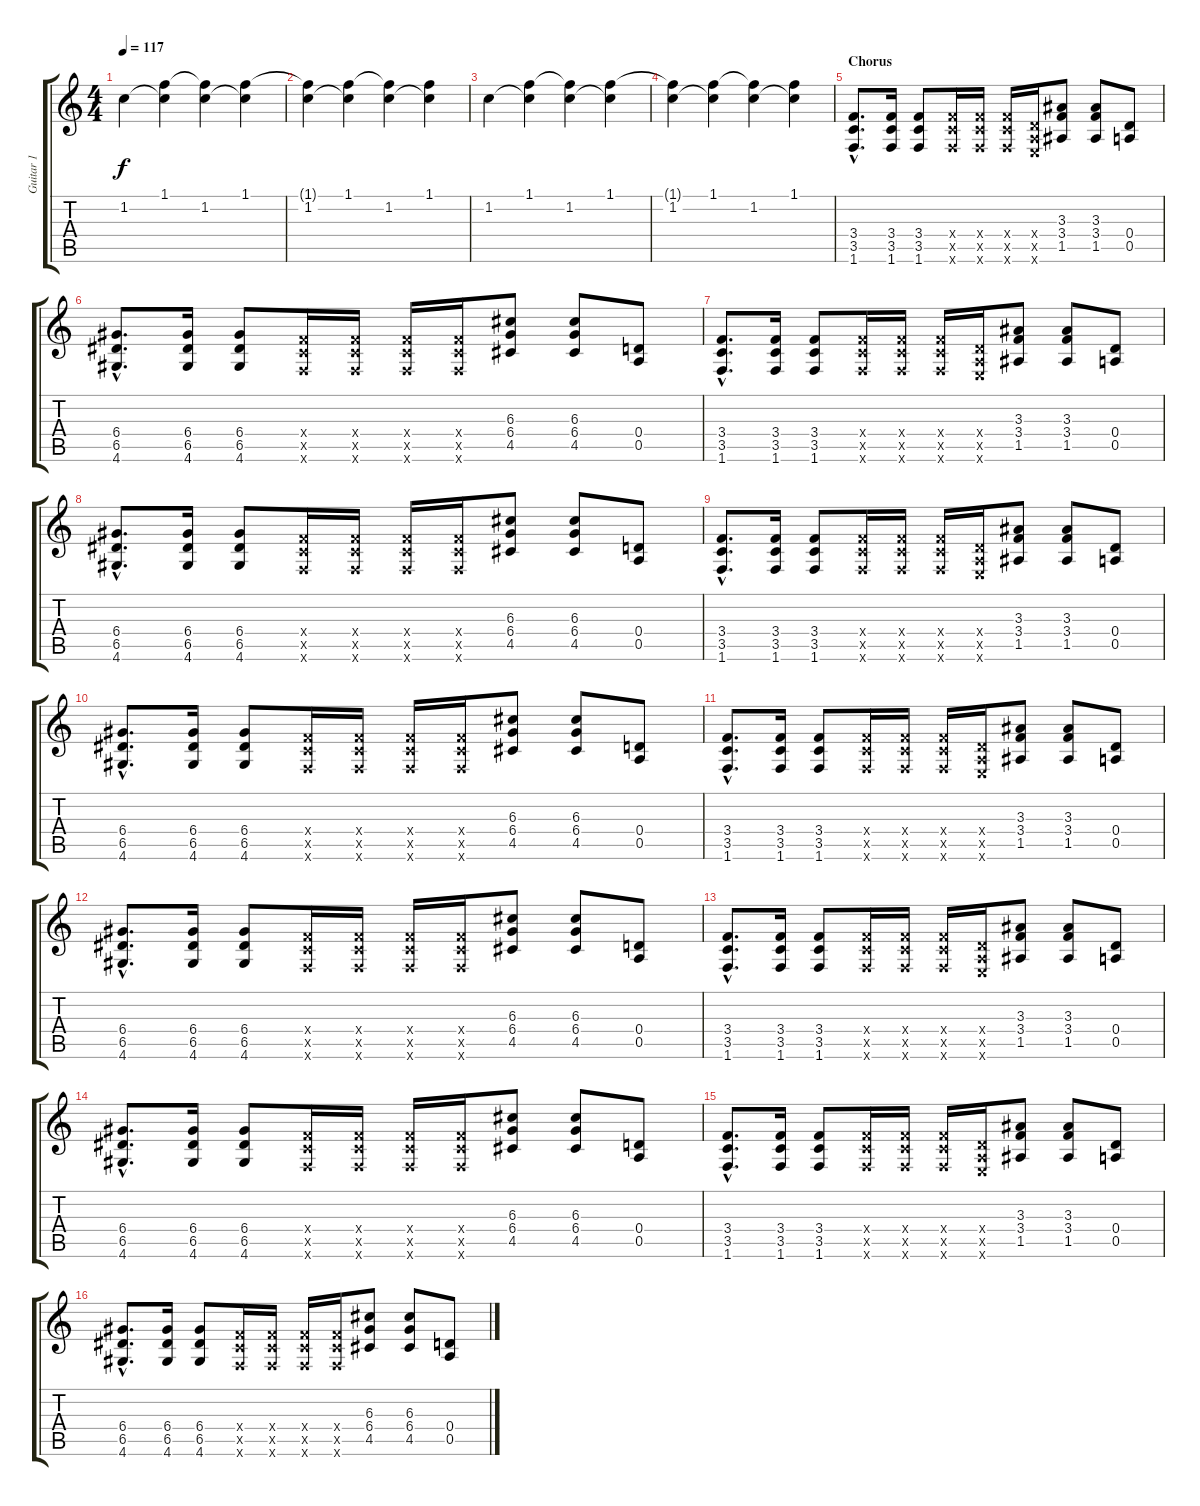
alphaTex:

\track ("Guitar 1" "Guitar 1") {instrument distortionguitar}
\staff {score tabs}
\tuning (E4 B3 G3 D3 A2 E2) {hide}
\ts (4 4)
\tempo 117
\clef g2
\ks c
1.2.4{dy f} (1.1 1.2{t}).4 (1.1{t} 1.2).4 (1.1 1.2{t}).4 |
(1.1{t} 1.2).4 (1.1 1.2{t}).4 (1.1{t} 1.2).4 (1.1 1.2{t}).4 |
1.2.4 (1.1 1.2{t}).4 (1.1{t} 1.2).4 (1.1 1.2{t}).4 |
(1.1{t} 1.2).4 (1.1 1.2{t}).4 (1.1{t} 1.2).4 (1.1 1.2{t}).4 |
\section ("" "Chorus")
(3.4{hac} 3.5{hac} 1.6{hac}).8{d instrument distortionguitar} (3.4 3.5 1.6).16 (3.4 3.5 1.6).8 (3.4{x} 3.5{x} 1.6{x}).16 (3.4{x} 3.5{x} 1.6{x}).16 (3.4{x} 3.5{x} 1.6{x}).16 (0.4{x} 0.5{x} 0.6{x}).16 (3.3 3.4 1.5).8 (3.3 3.4 1.5).8 (0.4 0.5).8 |
(6.4{hac} 6.5{hac} 4.6{hac}).8{d} (6.4 6.5 4.6).16 (6.4 6.5 4.6).8 (3.4{x} 3.5{x} 1.6{x}).16 (3.4{x} 3.5{x} 1.6{x}).16 (3.4{x} 3.5{x} 1.6{x}).16 (3.4{x} 3.5{x} 1.6{x}).16 (6.3 6.4 4.5).8 (6.3 6.4 4.5).8 (0.4 0.5).8 |
(3.4{hac} 3.5{hac} 1.6{hac}).8{d} (3.4 3.5 1.6).16 (3.4 3.5 1.6).8 (3.4{x} 3.5{x} 1.6{x}).16 (3.4{x} 3.5{x} 1.6{x}).16 (3.4{x} 3.5{x} 1.6{x}).16 (0.4{x} 0.5{x} 0.6{x}).16 (3.3 3.4 1.5).8 (3.3 3.4 1.5).8 (0.4 0.5).8 |
(6.4{hac} 6.5{hac} 4.6{hac}).8{d} (6.4 6.5 4.6).16 (6.4 6.5 4.6).8 (3.4{x} 3.5{x} 1.6{x}).16 (3.4{x} 3.5{x} 1.6{x}).16 (3.4{x} 3.5{x} 1.6{x}).16 (3.4{x} 3.5{x} 1.6{x}).16 (6.3 6.4 4.5).8 (6.3 6.4 4.5).8 (0.4 0.5).8 |
(3.4{hac} 3.5{hac} 1.6{hac}).8{d} (3.4 3.5 1.6).16 (3.4 3.5 1.6).8 (3.4{x} 3.5{x} 1.6{x}).16 (3.4{x} 3.5{x} 1.6{x}).16 (3.4{x} 3.5{x} 1.6{x}).16 (0.4{x} 0.5{x} 0.6{x}).16 (3.3 3.4 1.5).8 (3.3 3.4 1.5).8 (0.4 0.5).8 |
(6.4{hac} 6.5{hac} 4.6{hac}).8{d} (6.4 6.5 4.6).16 (6.4 6.5 4.6).8 (3.4{x} 3.5{x} 1.6{x}).16 (3.4{x} 3.5{x} 1.6{x}).16 (3.4{x} 3.5{x} 1.6{x}).16 (3.4{x} 3.5{x} 1.6{x}).16 (6.3 6.4 4.5).8 (6.3 6.4 4.5).8 (0.4 0.5).8 |
(3.4{hac} 3.5{hac} 1.6{hac}).8{d} (3.4 3.5 1.6).16 (3.4 3.5 1.6).8 (3.4{x} 3.5{x} 1.6{x}).16 (3.4{x} 3.5{x} 1.6{x}).16 (3.4{x} 3.5{x} 1.6{x}).16 (0.4{x} 0.5{x} 0.6{x}).16 (3.3 3.4 1.5).8 (3.3 3.4 1.5).8 (0.4 0.5).8 |
(6.4{hac} 6.5{hac} 4.6{hac}).8{d} (6.4 6.5 4.6).16 (6.4 6.5 4.6).8 (3.4{x} 3.5{x} 1.6{x}).16 (3.4{x} 3.5{x} 1.6{x}).16 (3.4{x} 3.5{x} 1.6{x}).16 (3.4{x} 3.5{x} 1.6{x}).16 (6.3 6.4 4.5).8 (6.3 6.4 4.5).8 (0.4 0.5).8 |
(3.4{hac} 3.5{hac} 1.6{hac}).8{d} (3.4 3.5 1.6).16 (3.4 3.5 1.6).8 (3.4{x} 3.5{x} 1.6{x}).16 (3.4{x} 3.5{x} 1.6{x}).16 (3.4{x} 3.5{x} 1.6{x}).16 (0.4{x} 0.5{x} 0.6{x}).16 (3.3 3.4 1.5).8 (3.3 3.4 1.5).8 (0.4 0.5).8 |
(6.4{hac} 6.5{hac} 4.6{hac}).8{d} (6.4 6.5 4.6).16 (6.4 6.5 4.6).8 (3.4{x} 3.5{x} 1.6{x}).16 (3.4{x} 3.5{x} 1.6{x}).16 (3.4{x} 3.5{x} 1.6{x}).16 (3.4{x} 3.5{x} 1.6{x}).16 (6.3 6.4 4.5).8 (6.3 6.4 4.5).8 (0.4 0.5).8 |
(3.4{hac} 3.5{hac} 1.6{hac}).8{d} (3.4 3.5 1.6).16 (3.4 3.5 1.6).8 (3.4{x} 3.5{x} 1.6{x}).16 (3.4{x} 3.5{x} 1.6{x}).16 (3.4{x} 3.5{x} 1.6{x}).16 (0.4{x} 0.5{x} 0.6{x}).16 (3.3 3.4 1.5).8 (3.3 3.4 1.5).8 (0.4 0.5).8 |
(6.4{hac} 6.5{hac} 4.6{hac}).8{d} (6.4 6.5 4.6).16 (6.4 6.5 4.6).8 (3.4{x} 3.5{x} 1.6{x}).16 (3.4{x} 3.5{x} 1.6{x}).16 (3.4{x} 3.5{x} 1.6{x}).16 (3.4{x} 3.5{x} 1.6{x}).16 (6.3 6.4 4.5).8 (6.3 6.4 4.5).8 (0.4 0.5).8
